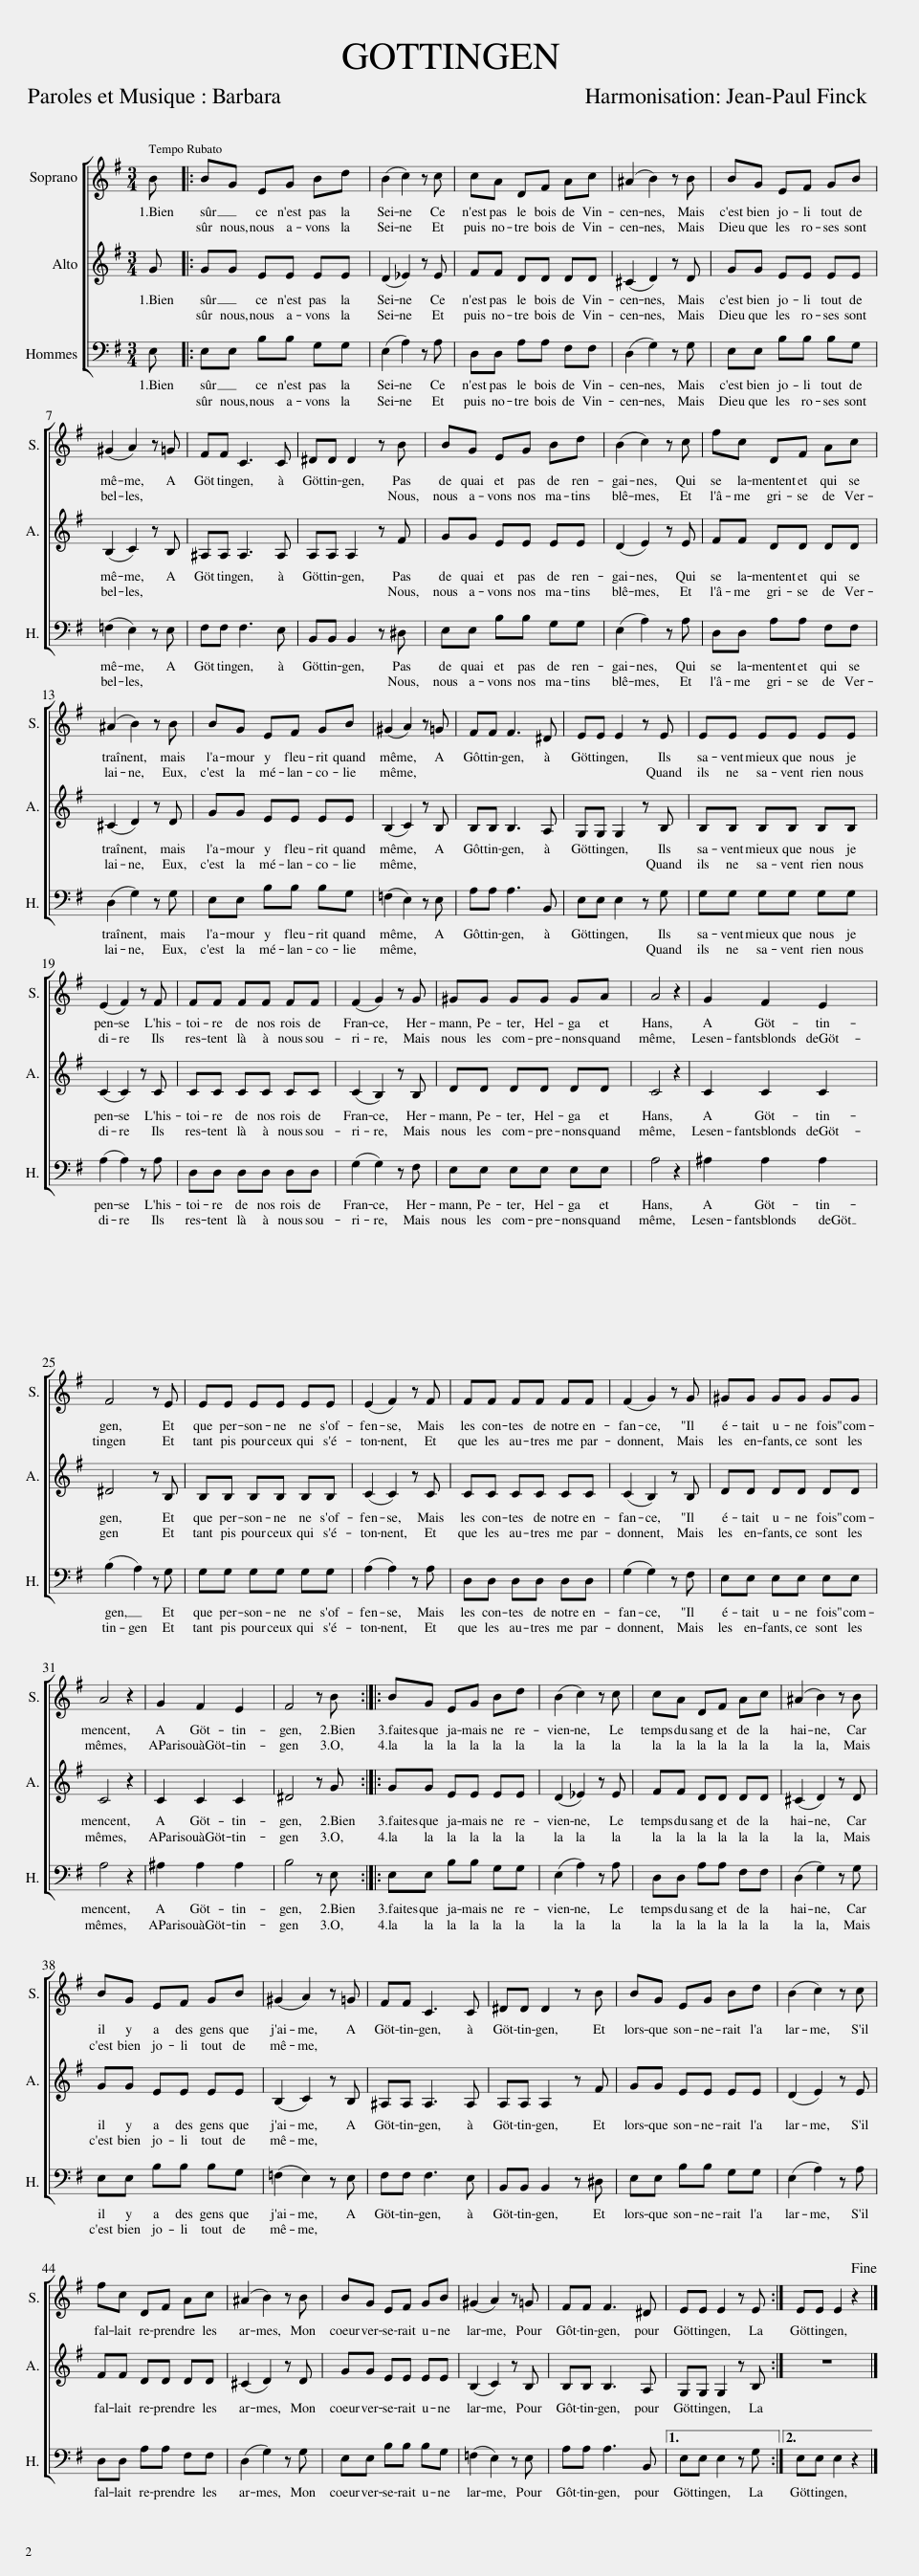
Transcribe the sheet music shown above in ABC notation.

X:1
%%score [ 1 2 3 ]
L:1/8
M:3/4
I:linebreak $
K:G
V:1 treble
V:2 treble
V:3 bass
V:1
 B |: BG EG Bd | (B2 c2) z c | cA DF Ac | (^A2 B2) z B | %5
 BG EF GB |$ (^G2 A2) z =G | FF C3 C | ^DD D2 z B | BG EG Bd | %10
 (B2 c2) z c | fc DF Ac |$ (^A2 B2) z B | BG EF GB | (^G2 A2) z =G | %15
 FF F3 ^D | EE E2 z E | EE EE EE |$ (E2 F2) z F | FF FF FF | %20
 (F2 G2) z G | ^GG GG GA | A4 z2 | G2 F2 E2 |$ F4 z E | %25
 EE EE EE | (E2 F2) z F | FF FF FF | (F2 G2) z G | ^GG GG GG |$ %30
 A4 z2 | G2 F2 E2 | F4 z B :: BG EG Bd | (B2 c2) z c | %35
 cA DF Ac | (^A2 B2) z B |$ BG EF GB | (^G2 A2) z =G | FF C3 C | %40
 ^DD D2 z B | BG EG Bd | (B2 c2) z c |$ fc DF Ac | (^A2 B2) z B | %45
 BG EF GB | (^G2 A2) z =G | FF F3 ^D |1 EE E2 z E :|2 EE E2 z2!fine! |] %50
V:2
 G |: GG EE EE | (D2 _E2) z E | FF DD DD | (^C2 D2) z D | %5
 GG EE EE |$ (B,2 C2) z B, | ^A,A, A,3 A, | A,A, A,2 z F | GG EE EE | %10
 (D2 E2) z E | FF DD DD |$ (^C2 D2) z D | GG EE EE | (B,2 C2) z B, | %15
 B,B, B,3 A, | G,G, G,2 z B, | B,B, B,B, B,B, |$ (C2 C2) z C | CC CC CC | %20
 (C2 B,2) z B, | DD DD DD | C4 z2 | C2 C2 C2 |$ ^D4 z B, | %25
 B,B, B,B, B,B, | (C2 C2) z C | CC CC CC | (C2 B,2) z B, | DD DD DD |$ %30
 C4 z2 | C2 C2 C2 | ^D4 z G :: GG EE EE | (D2 _E2) z E | %35
 FF DD DD | (^C2 D2) z D |$ GG EE EE | (B,2 C2) z B, | ^A,A, A,3 A, | %40
 A,A, A,2 z F | GG EE EE | (D2 E2) z E |$ FF DD DD | (^C2 D2) z D | %45
 GG EE EE | (B,2 C2) z B, | B,B, B,3 A, |1 G,G, G,2 z B, :|2 z6 |] %50
V:3
 E, |: E,E, B,B, G,G, | (E,2 A,2) z A, | D,D, A,A, F,F, | (D,2 G,2) z G, | %5
 E,E, B,B, B,G, |$ (=F,2 E,2) z E, | F,F, F,3 E, | B,,B,, B,,2 z ^D, | E,E, B,B, G,G, | %10
 (E,2 A,2) z A, | D,D, A,A, F,F, |$ (D,2 G,2) z G, | E,E, B,B, B,G, | (=F,2 E,2) z E, | %15
 A,A, A,3 B,, | E,E, E,2 z G, | G,G, G,G, G,G, |$ (A,2 A,2) z A, | D,D, D,D, D,D, | %20
 (G,2 G,2) z F, | E,E, E,E, E,E, | A,4 z2 | ^A,2 A,2 A,2 |$ (B,2 A,2) z G, | %25
 G,G, G,G, G,G, | (A,2 A,2) z A, | D,D, D,D, D,D, | (G,2 G,2) z F, | E,E, E,E, E,E, |$ %30
 A,4 z2 | ^A,2 A,2 A,2 | B,4 z E, :: E,E, B,B, G,G, | (E,2 A,2) z A, | %35
 D,D, A,A, F,F, | (D,2 G,2) z G, |$ E,E, B,B, B,G, | (=F,2 E,2) z E, | F,F, F,3 E, | %40
 B,,B,, B,,2 z ^D, | E,E, B,B, G,G, | (E,2 A,2) z A, |$ D,D, A,A, F,F, | (D,2 G,2) z G, | %45
 E,E, B,B, B,G, | (=F,2 E,2) z E, | A,A, A,3 B,, |1 E,E, E,2 z G, :|2 E,E, E,2 z2 |] %50
